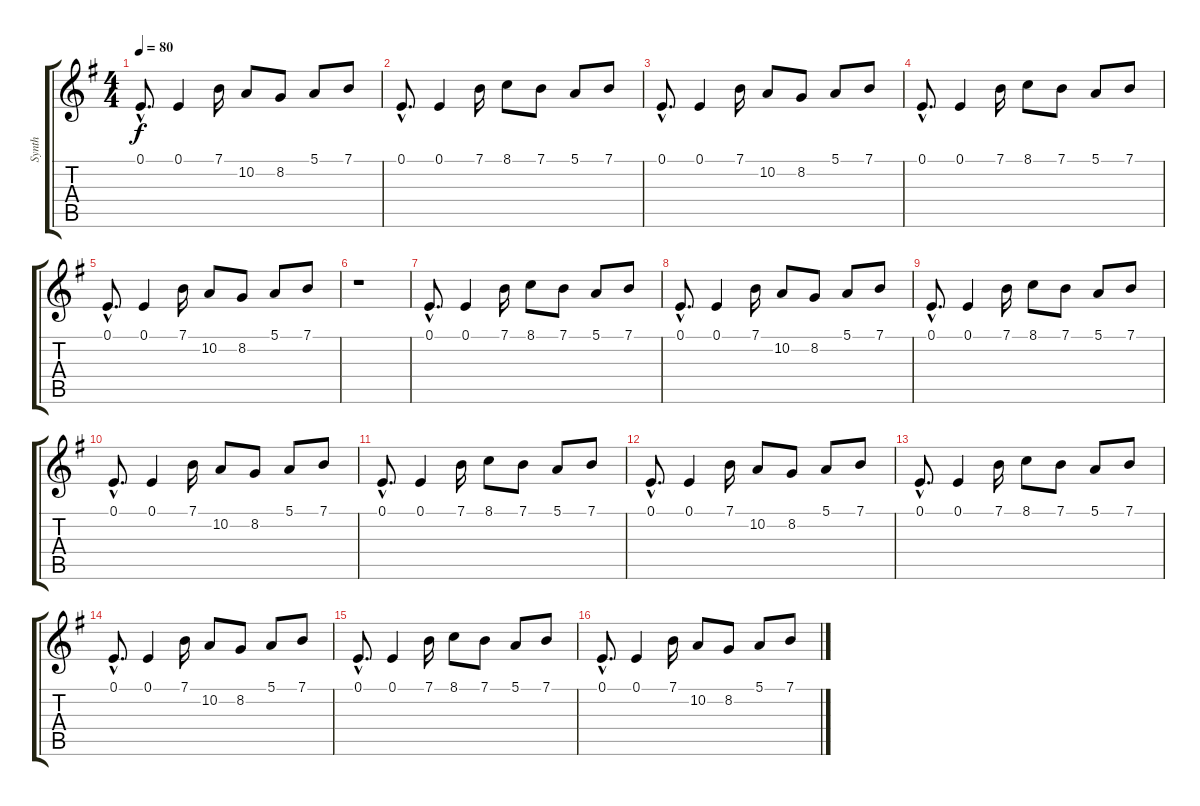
\track ("Synth" "Synth") {instrument lead3calliope}
\staff {score tabs}
\tuning (E4 B3 G3 D3 A2 E2) {hide}
\ts (4 4)
\tempo 80
\clef g2
\ks g
0.1{hac}.8{d dy f} 0.1.4 7.1.16 10.2.8 8.2.8 5.1.8 7.1.8 |
0.1{hac}.8{d} 0.1.4 7.1.16 8.1.8 7.1.8 5.1.8 7.1.8 |
0.1{hac}.8{d} 0.1.4 7.1.16 10.2.8 8.2.8 5.1.8 7.1.8 |
0.1{hac}.8{d} 0.1.4 7.1.16 8.1.8 7.1.8 5.1.8 7.1.8 |
0.1{hac}.8{d} 0.1.4 7.1.16 10.2.8 8.2.8 5.1.8 7.1.8 |
r.1 |
0.1{hac}.8{d} 0.1.4 7.1.16 8.1.8 7.1.8 5.1.8 7.1.8 |
0.1{hac}.8{d} 0.1.4 7.1.16 10.2.8 8.2.8 5.1.8 7.1.8 |
0.1{hac}.8{d} 0.1.4 7.1.16 8.1.8 7.1.8 5.1.8 7.1.8 |
0.1{hac}.8{d} 0.1.4 7.1.16 10.2.8 8.2.8 5.1.8 7.1.8 |
0.1{hac}.8{d} 0.1.4 7.1.16 8.1.8 7.1.8 5.1.8 7.1.8 |
0.1{hac}.8{d} 0.1.4 7.1.16 10.2.8 8.2.8 5.1.8 7.1.8 |
0.1{hac}.8{d} 0.1.4 7.1.16 8.1.8 7.1.8 5.1.8 7.1.8 |
0.1{hac}.8{d} 0.1.4 7.1.16 10.2.8 8.2.8 5.1.8 7.1.8 |
0.1{hac}.8{d} 0.1.4 7.1.16 8.1.8 7.1.8 5.1.8 7.1.8 |
0.1{hac}.8{d} 0.1.4 7.1.16 10.2.8 8.2.8 5.1.8 7.1.8
